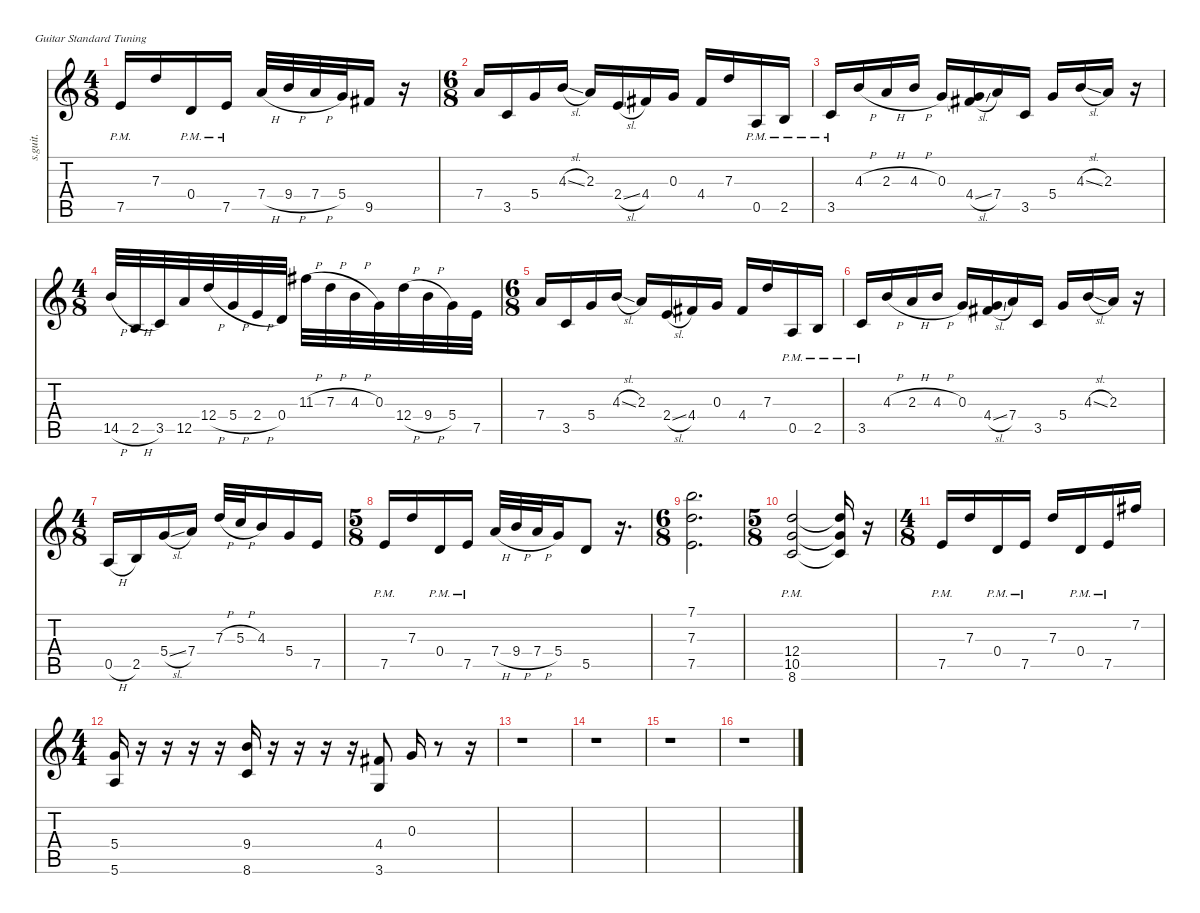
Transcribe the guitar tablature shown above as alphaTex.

\defaultSystemsLayout 4
\hideDynamics
\bracketExtendMode nobrackets
\track ("Erick" "s.guit.") {instrument distortionguitar}
\staff {score tabs}
\tuning (E4 B3 G3 D3 A2 E2)
\ts (4 8)
\beaming (8 2 2 2 2)
\tempo (108 hide)
\clef g2
\ks c
7.5{pm}.16{dy f} 7.3.16 0.4{pm}.16 7.5{pm}.16 7.4{h}.32 9.4{h}.32 7.4{h}.32 5.4.32 9.5{acc #}.16 r.16 |
\ts (6 8)
\beaming (8 2 2 2 2)
7.4.16 3.5.16 5.4.16 4.3{sl}.16 2.3.16 2.4{sl}.16 4.4{acc #}.16 0.3.16 4.4{acc #}.16 7.3.16 0.5{pm}.16 2.5{pm}.16 |
3.5{pm}.16 4.3{h}.16 2.3{h}.16 4.3{h}.16 0.3.16 (0.3{t} 4.4{sl acc #}).16 7.4.16 3.5.16 5.4.16 4.3{sl}.16 2.3.16 r.16 |
\ts (4 8)
\beaming (8 2 2 2 2)
14.5{h}.32 2.5{h}.32 3.5.32 12.5.32 12.4{h}.32 5.4{h}.32 2.4{h}.32 0.4.32 11.3{h acc #}.32 7.3{h}.32 4.3{h}.32 0.3.32 12.4{h}.32 9.4{h}.32 5.4.32 7.5.32 |
\ts (6 8)
\beaming (8 2 2 2 2)
7.4.16 3.5.16 5.4.16 4.3{sl}.16 2.3.16 2.4{sl}.16 4.4{acc #}.16 0.3.16 4.4{acc #}.16 7.3.16 0.5{pm}.16 2.5{pm}.16 |
3.5{pm}.16 4.3{h}.16 2.3{h}.16 4.3{h}.16 0.3.16 (0.3{t} 4.4{sl acc #}).16 7.4.16 3.5.16 5.4.16 4.3{sl}.16 2.3.16 r.16 |
\ts (4 8)
\beaming (8 2 2 2 2)
0.5{h}.16 2.5.16 5.4{sl}.16 7.4.16 7.3{h}.32 5.3{h}.32 4.3.16 5.4.16 7.5.16 |
\ts (5 8)
\beaming (8 2 2 2 2)
7.5{pm}.16 7.3.16 0.4{pm}.16 7.5{pm}.16 7.4{h}.32 9.4{h}.32 7.4{h}.32 5.4.16 5.5.8 r.16{d} |
\ts (6 8)
\beaming (8 2 2 2 2)
(7.1 7.3 7.5).2{d} |
\ts (5 8)
\beaming (8 2 2 2 2)
(12.4{pm} 10.5{pm} 8.6{pm}).2 (12.4{t} 10.5{t} 8.6{t}).16 r.16 |
\ts (4 8)
\beaming (8 2 2 2 2)
7.5{pm}.16 7.3.16 0.4{pm}.16 7.5{pm}.16 7.3.16 0.4{pm}.16 7.5{pm}.16 7.2{acc #}.16 |
\ts (4 4)
\beaming (8 2 2 2 2)
(5.4 5.6).16 r.16 r.16 r.16 r.16 (9.4 8.6).16 r.16 r.16 r.16 r.16 (4.4{acc #} 3.6).8 0.3.16 r.8 r.16 |
r.1 |
r.1 |
r.1 |
r.1
